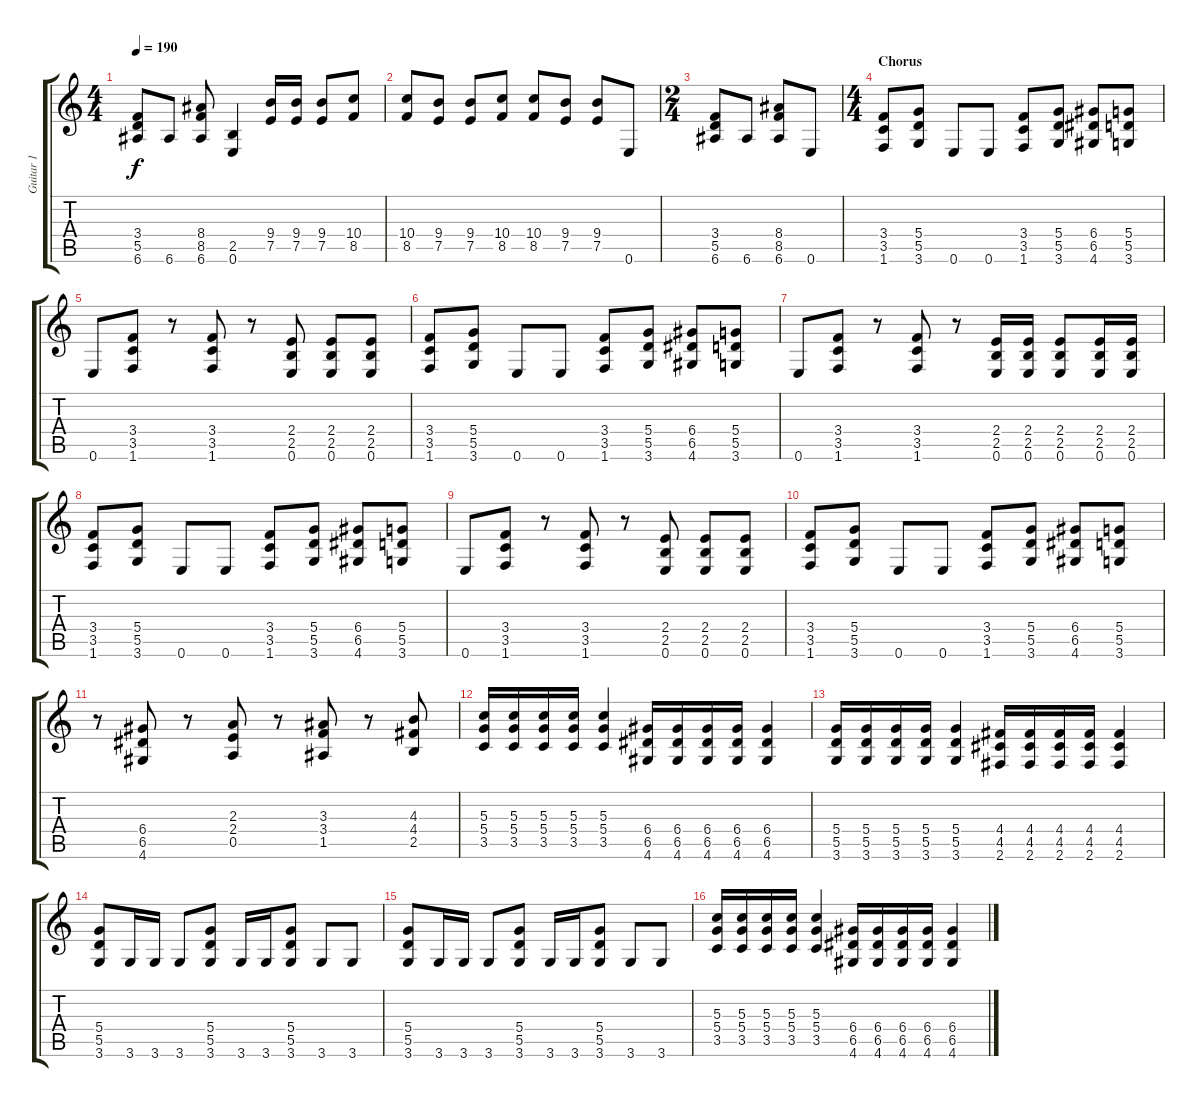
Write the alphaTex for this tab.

\track ("Guitar 1" "Guitar 1") {instrument overdrivenguitar}
\staff {score tabs}
\tuning (E4 B3 G3 D3 A2 E2) {hide}
\ts (4 4)
\tempo 190
\clef g2
\ks c
(3.4 5.5 6.6).8{dy f} 6.6.8 (8.4 8.5 6.6).8 (2.5 0.6).4 (9.4 7.5).16 (9.4 7.5).16 (9.4 7.5).8 (10.4 8.5).8 |
(10.4 8.5).8 (9.4 7.5).8 (9.4 7.5).8 (10.4 8.5).8 (10.4 8.5).8 (9.4 7.5).8 (9.4 7.5).8 0.6.8 |
\ts (2 4)
(3.4 5.5 6.6).8 6.6.8 (8.4 8.5 6.6).8 0.6.8 |
\ts (4 4)
\section ("" "Chorus")
(3.4 3.5 1.6).8 (5.4 5.5 3.6).8 0.6.8 0.6.8 (3.4 3.5 1.6).8 (5.4 5.5 3.6).8 (6.4 6.5 4.6).8 (5.4 5.5 3.6).8 |
0.6.8 (3.4 3.5 1.6).8 r.8 (3.4 3.5 1.6).8 r.8 (2.4 2.5 0.6).8 (2.4 2.5 0.6).8 (2.4 2.5 0.6).8 |
(3.4 3.5 1.6).8 (5.4 5.5 3.6).8 0.6.8 0.6.8 (3.4 3.5 1.6).8 (5.4 5.5 3.6).8 (6.4 6.5 4.6).8 (5.4 5.5 3.6).8 |
0.6.8 (3.4 3.5 1.6).8 r.8 (3.4 3.5 1.6).8 r.8 (2.4 2.5 0.6).16 (2.4 2.5 0.6).16 (2.4 2.5 0.6).8 (2.4 2.5 0.6).16 (2.4 2.5 0.6).16 |
(3.4 3.5 1.6).8 (5.4 5.5 3.6).8 0.6.8 0.6.8 (3.4 3.5 1.6).8 (5.4 5.5 3.6).8 (6.4 6.5 4.6).8 (5.4 5.5 3.6).8 |
0.6.8 (3.4 3.5 1.6).8 r.8 (3.4 3.5 1.6).8 r.8 (2.4 2.5 0.6).8 (2.4 2.5 0.6).8 (2.4 2.5 0.6).8 |
(3.4 3.5 1.6).8 (5.4 5.5 3.6).8 0.6.8 0.6.8 (3.4 3.5 1.6).8 (5.4 5.5 3.6).8 (6.4 6.5 4.6).8 (5.4 5.5 3.6).8 |
r.8 (6.4 6.5 4.6).8 r.8 (2.3 2.4 0.5).8 r.8 (3.3 3.4 1.5).8 r.8 (4.3 4.4 2.5).8 |
(5.3 5.4 3.5).16 (5.3 5.4 3.5).16 (5.3 5.4 3.5).16 (5.3 5.4 3.5).16 (5.3 5.4 3.5).4 (6.4 6.5 4.6).16 (6.4 6.5 4.6).16 (6.4 6.5 4.6).16 (6.4 6.5 4.6).16 (6.4 6.5 4.6).4 |
(5.4 5.5 3.6).16 (5.4 5.5 3.6).16 (5.4 5.5 3.6).16 (5.4 5.5 3.6).16 (5.4 5.5 3.6).4 (4.4 4.5 2.6).16 (4.4 4.5 2.6).16 (4.4 4.5 2.6).16 (4.4 4.5 2.6).16 (4.4 4.5 2.6).4 |
(5.4 5.5 3.6).8 3.6.16 3.6.16 3.6.8 (5.4 5.5 3.6).8 3.6.16 3.6.16 (5.4 5.5 3.6).8 3.6.8 3.6.8 |
(5.4 5.5 3.6).8 3.6.16 3.6.16 3.6.8 (5.4 5.5 3.6).8 3.6.16 3.6.16 (5.4 5.5 3.6).8 3.6.8 3.6.8 |
(5.3 5.4 3.5).16 (5.3 5.4 3.5).16 (5.3 5.4 3.5).16 (5.3 5.4 3.5).16 (5.3 5.4 3.5).4 (6.4 6.5 4.6).16 (6.4 6.5 4.6).16 (6.4 6.5 4.6).16 (6.4 6.5 4.6).16 (6.4 6.5 4.6).4
